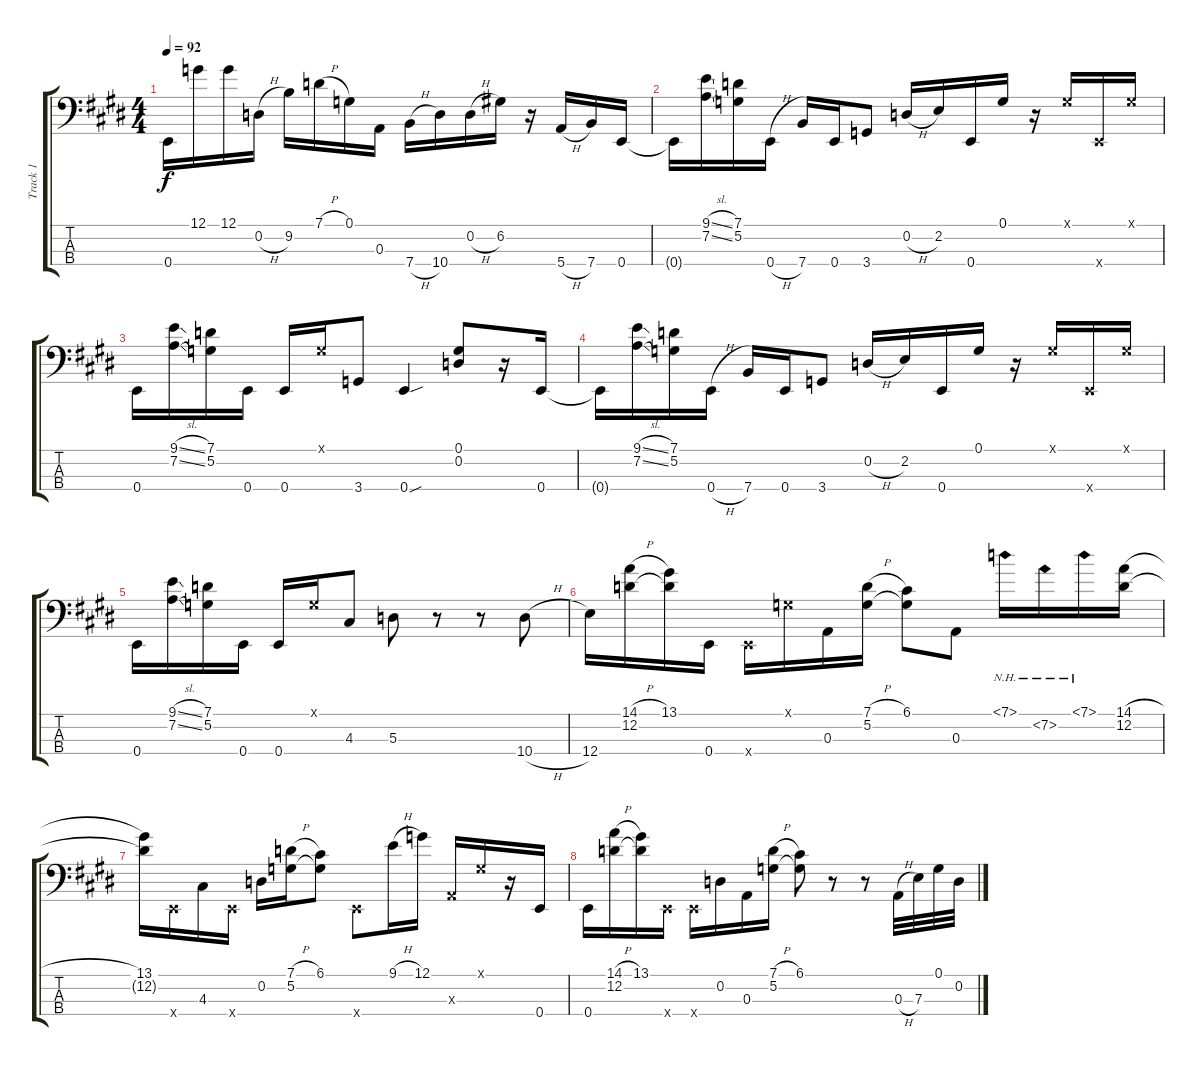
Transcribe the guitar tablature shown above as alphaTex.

\track ("Track 1" "Track 1") {instrument slapbass1}
\staff {score tabs}
\tuning (G2 D2 A1 E1) {hide}
\ts (4 4)
\tempo 92
\clef f4
\ks e
0.4{t}.16{dy f} 12.1.16 12.1.16 0.2{h}.16 9.2.16 7.1{h}.16 0.1.16 0.3.16 7.4{h}.16 10.4.16 0.2{h}.16 6.2.16 r.16 5.4{h}.16 7.4.16 0.4.16 |
0.4{t}.16 (9.1{sl} 7.2{sl}).16 (7.1 5.2).16 0.4{h}.16 7.4.16 0.4.16 3.4.8 0.2{h}.16 2.2.16 0.4.16 0.1.16 r.16 0.1{x}.16 0.4{x}.16 0.1{x}.16 |
0.4.16 (9.1{sl} 7.2{sl}).16 (7.1 5.2).16 0.4.16 0.4.16 0.1{x}.16 3.4.8 0.4{sou}.4 (0.1 0.2).8 r.16 0.4.16 |
0.4{t}.16 (9.1{sl} 7.2{sl}).16 (7.1 5.2).16 0.4{h}.16 7.4.16 0.4.16 3.4.8 0.2{h}.16 2.2.16 0.4.16 0.1.16 r.16 0.1{x}.16 0.4{x}.16 0.1{x}.16 |
0.4.16 (9.1{sl} 7.2{sl}).16 (7.1 5.2).16 0.4.16 0.4.16 0.1{x}.16 4.3.8 5.3.8 r.8 r.8 10.4{h}.8 |
12.4.16 (14.1{h} 12.2).16 (13.1 12.2{t}).16 0.4.16 0.4{x}.16 0.1{x}.16 0.3.16 (7.1{h} 5.2).16 (6.1 5.2{t}).8 0.3.8 7.1{nh}.16 7.2{nh}.16 7.1{nh}.16 (14.1{h} 12.2).16 |
(13.1 12.2{t}).16 0.4{x}.16 4.3.16 0.4{x}.16 0.2.16 (7.1{h} 5.2).16 (6.1 5.2{t}).8 0.4{x}.8 9.1{h}.16 12.1.16 0.3{x}.16 0.1{x}.16 r.16 0.4.16 |
0.4.16 (14.1{h} 12.2).16 (13.1 12.2{t}).16 0.4{x}.16 0.4{x}.16 0.2.16 0.3.16 (7.1{h} 5.2).16 (6.1 5.2{t}).8 r.8 r.8 0.3{h}.32 7.3.32 0.1.32 0.2{h}.32
